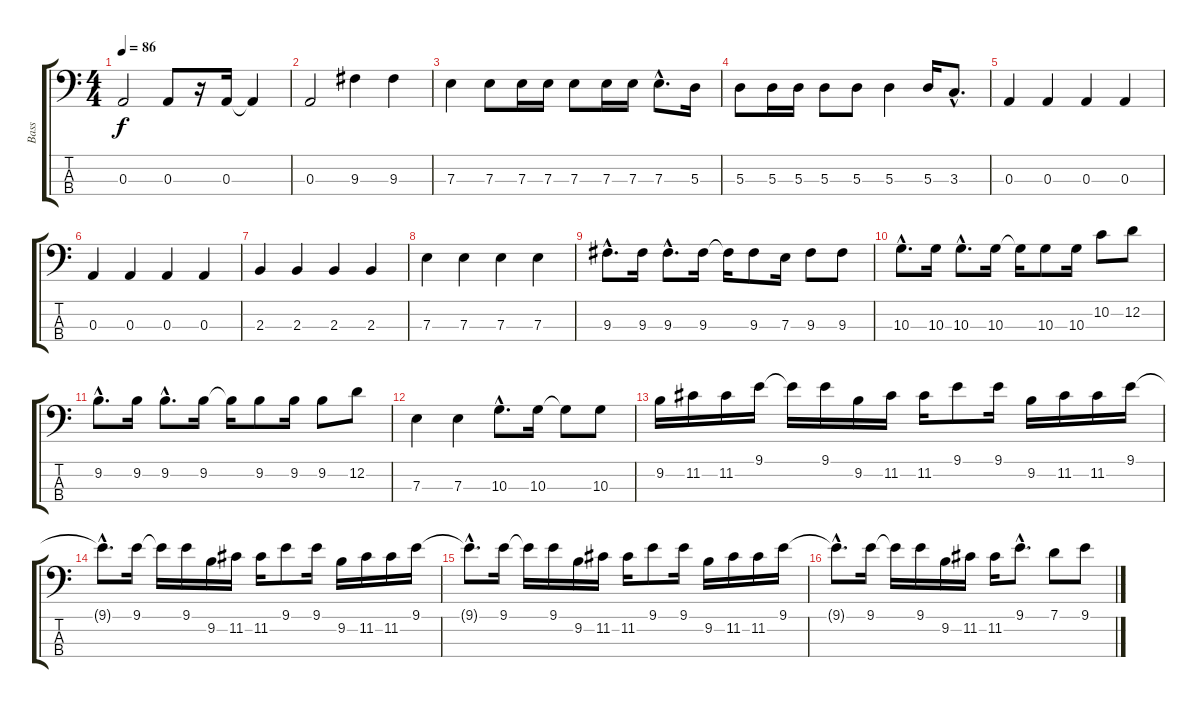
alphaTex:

\track ("Bass" "Bass") {instrument electricbassfinger}
\staff {score tabs}
\tuning (G2 D2 A1 E1) {hide}
\ts (4 4)
\tempo 86
\clef f4
\ks c
0.3.2{dy f} 0.3.8 r.16 0.3.16 0.3{t}.4 |
0.3.2 9.3.4 9.3.4 |
7.3.4 7.3.8 7.3.16 7.3.16 7.3.8 7.3.16 7.3.16 7.3{hac}.8{d} 5.3.16 |
5.3.8 5.3.16 5.3.16 5.3.8 5.3.8 5.3.4 5.3.16 3.3{hac}.8{d} |
0.3.4 0.3.4 0.3.4 0.3.4 |
0.3.4 0.3.4 0.3.4 0.3.4 |
2.3.4 2.3.4 2.3.4 2.3.4 |
7.3.4 7.3.4 7.3.4 7.3.4 |
9.3{hac}.8{d} 9.3.16 9.3{hac}.8{d} 9.3.16 9.3{t}.16 9.3.8 7.3.16 9.3.8 9.3.8 |
10.3{hac}.8{d} 10.3.16 10.3{hac}.8{d} 10.3.16 10.3{t}.16 10.3.8 10.3.16 10.2.8 12.2.8 |
9.2{hac}.8{d} 9.2.16 9.2{hac}.8{d} 9.2.16 9.2{t}.16 9.2.8 9.2.16 9.2.8 12.2.8 |
7.3.4 7.3.4 10.3{hac}.8{d} 10.3.16 10.3{t}.8 10.3.8 |
9.2.16 11.2.16 11.2.16 9.1.16 9.1{t}.16 9.1.16 9.2.16 11.2.16 11.2.16 9.1.8 9.1.16 9.2.16 11.2.16 11.2.16 9.1.16 |
9.1{hac t}.8{d} 9.1.16 9.1{t}.16 9.1.16 9.2.16 11.2.16 11.2.16 9.1.8 9.1.16 9.2.16 11.2.16 11.2.16 9.1.16 |
9.1{hac t}.8{d} 9.1.16 9.1{t}.16 9.1.16 9.2.16 11.2.16 11.2.16 9.1.8 9.1.16 9.2.16 11.2.16 11.2.16 9.1.16 |
9.1{hac t}.8{d} 9.1.16 9.1{t}.16 9.1.16 9.2.16 11.2.16 11.2.16 9.1{hac}.8{d} 7.1.8 9.1.8
